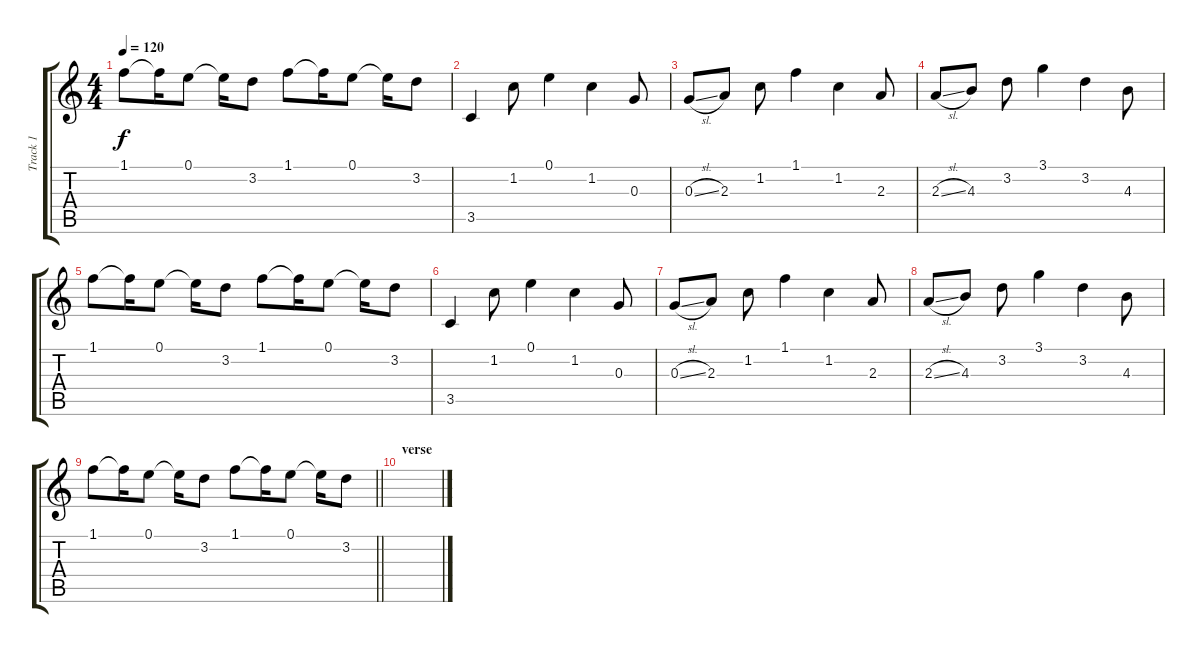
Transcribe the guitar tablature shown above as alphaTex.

\track ("Track 1" "Track 1") {instrument acousticguitarsteel}
\staff {score tabs}
\tuning (E4 B3 G3 D3 A2 E2) {hide}
\ts (4 4)
\tempo 120
\clef g2
\ks c
1.1.8{dy f} 1.1{t}.16 0.1.8 0.1{t}.16 3.2.8 1.1.8 1.1{t}.16 0.1.8 0.1{t}.16 3.2.8 |
3.5.4 1.2.8 0.1.4 1.2.4 0.3.8 |
0.3{sl}.8 2.3.8 1.2.8 1.1.4 1.2.4 2.3.8 |
2.3{sl}.8 4.3.8 3.2.8 3.1.4 3.2.4 4.3.8 |
1.1.8 1.1{t}.16 0.1.8 0.1{t}.16 3.2.8 1.1.8 1.1{t}.16 0.1.8 0.1{t}.16 3.2.8 |
3.5.4 1.2.8 0.1.4 1.2.4 0.3.8 |
0.3{sl}.8 2.3.8 1.2.8 1.1.4 1.2.4 2.3.8 |
2.3{sl}.8 4.3.8 3.2.8 3.1.4 3.2.4 4.3.8 |
\barLineRight lightlight
1.1.8 1.1{t}.16 0.1.8 0.1{t}.16 3.2.8 1.1.8 1.1{t}.16 0.1.8 0.1{t}.16 3.2.8 |
\section ("" "verse")
